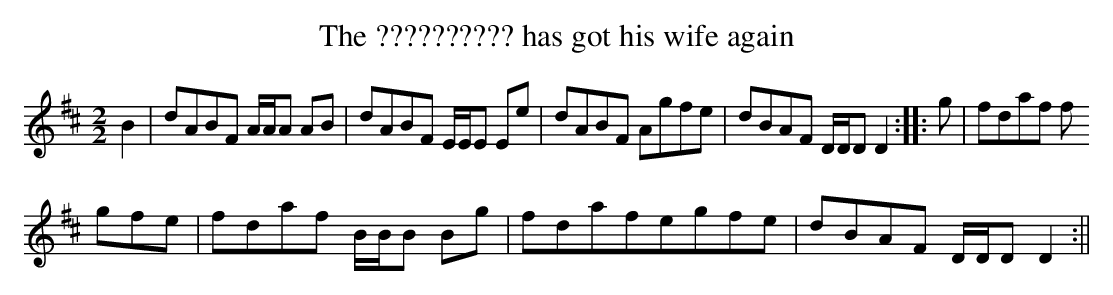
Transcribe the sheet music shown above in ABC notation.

X:1
T:The ?????????? has got his wife again
M:2/2
L:1/8
K:D major
B2|dABF A/2A/2A AB|dABF E/2E/2E Ee|dABF Agfe|dBAF D/2D/2D D2:||:g|fdaf f
gfe|fdaf B/2B/2B Bg|fdafegfe|dBAF D/2D/2D D2:||
